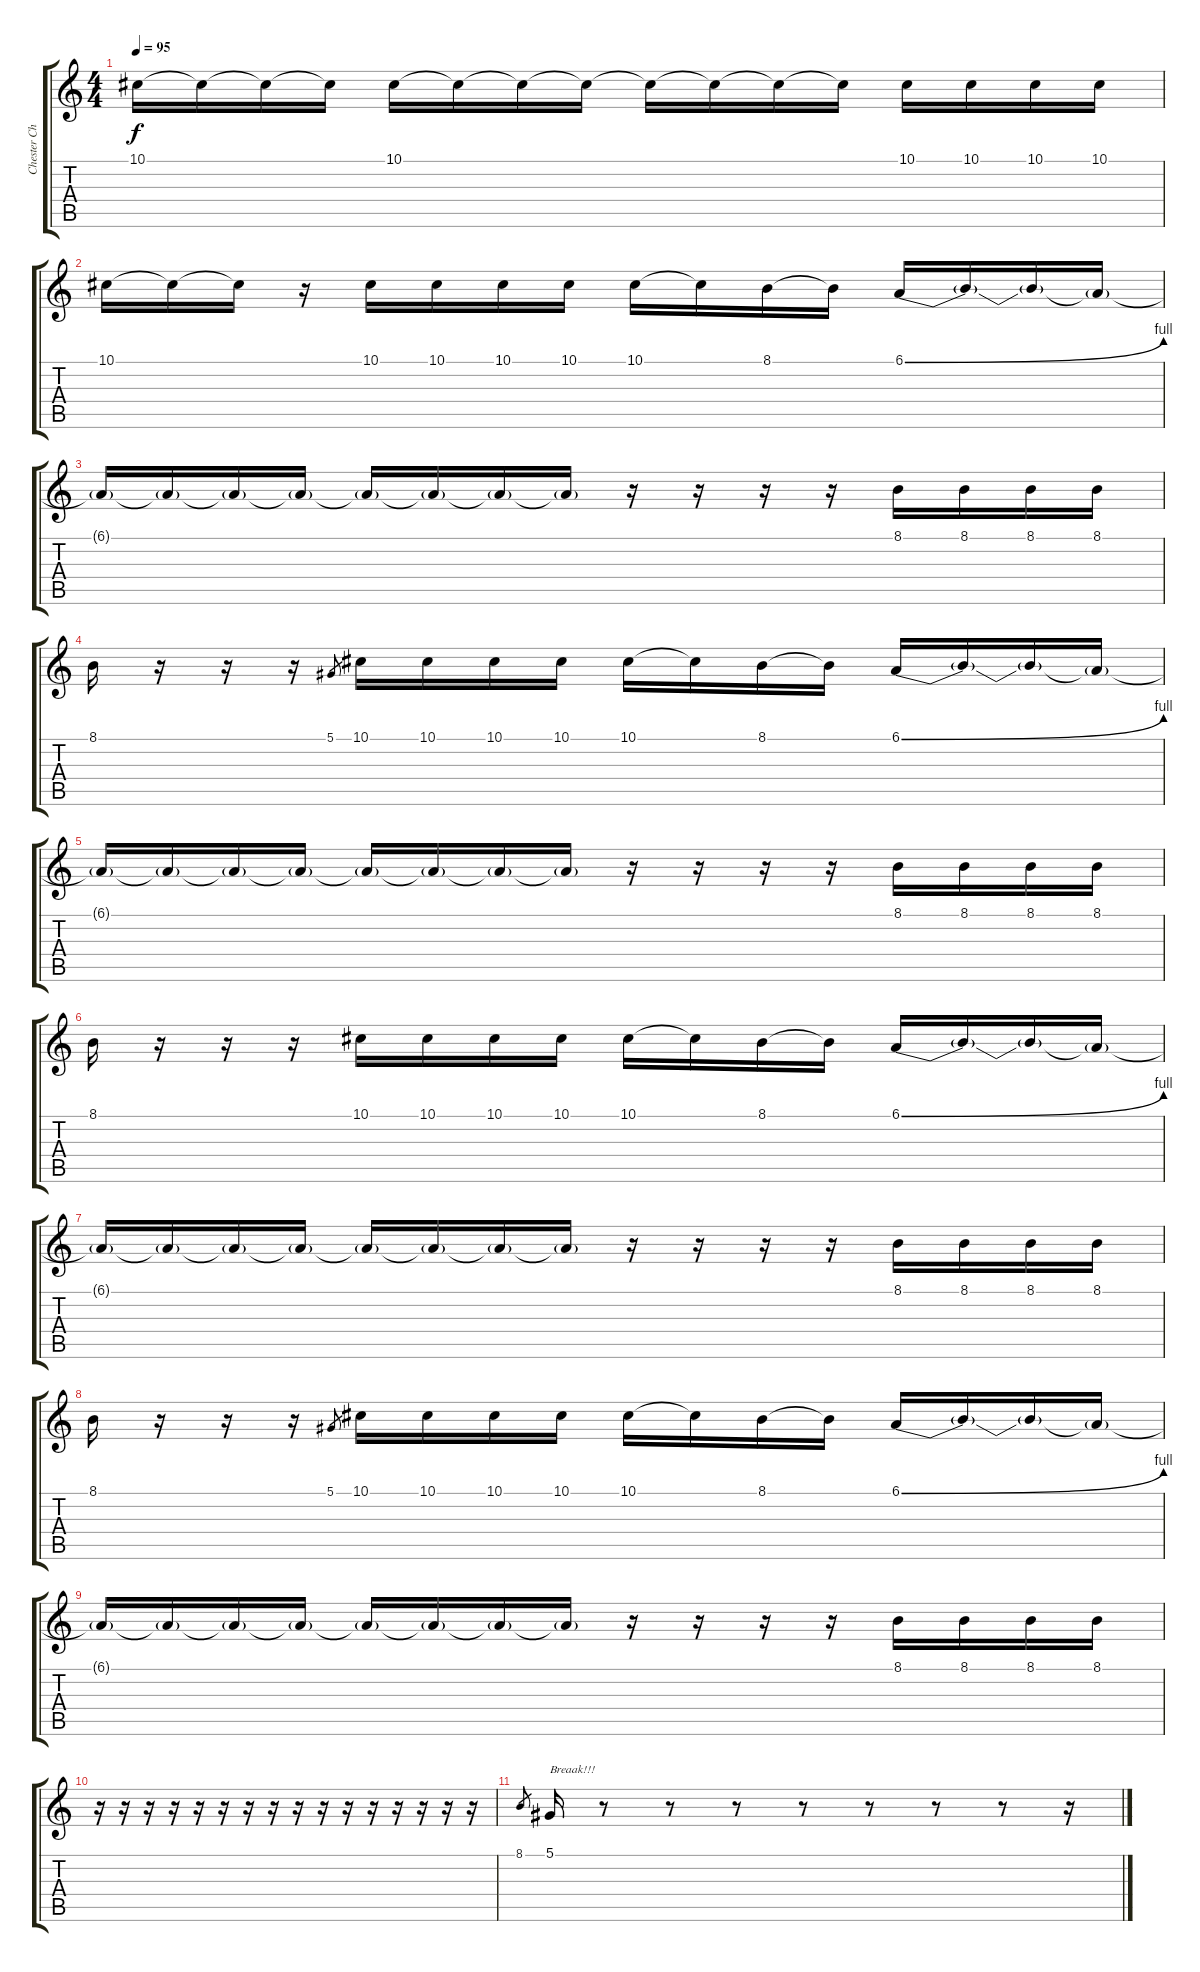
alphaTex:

\track ("Chester Charles Bennington" "Chester Ch") {instrument englishhorn}
\staff {score tabs}
\tuning (Eb4 Bb3 Gb3 Db3 Ab2 Eb2) {hide}
\ts (4 4)
\tempo 95
\clef g2
\ks c
10.1.16{dy f} 10.1{t}.16 10.1{t}.16 10.1{t}.16 10.1.16 10.1{t}.16 10.1{t}.16 10.1{t}.16 10.1{t}.16 10.1{t}.16 10.1{t}.16 10.1{t}.16 10.1.16 10.1.16 10.1.16 10.1.16 |
10.1.16 10.1{t}.16 10.1{t}.16 r.16 10.1.16 10.1.16 10.1.16 10.1.16 10.1.16 10.1{t}.16 8.1.16 8.1{t}.16 6.1{be (bend 0 0 60 4)}.16 6.1{t}.16 6.1{t}.16 6.1{t}.16 |
6.1{t}.16 6.1{t}.16 6.1{t}.16 6.1{t}.16 6.1{t}.16 6.1{t}.16 6.1{t}.16 6.1{t}.16 r.16 r.16 r.16 r.16 8.1.16 8.1.16 8.1.16 8.1.16 |
8.1.16 r.16 r.16 r.16 5.1.8{gr} 10.1.16 10.1.16 10.1.16 10.1.16 10.1.16 10.1{t}.16 8.1.16 8.1{t}.16 6.1{be (bend 0 0 60 4)}.16 6.1{t}.16 6.1{t}.16 6.1{t}.16 |
6.1{t}.16 6.1{t}.16 6.1{t}.16 6.1{t}.16 6.1{t}.16 6.1{t}.16 6.1{t}.16 6.1{t}.16 r.16 r.16 r.16 r.16 8.1.16 8.1.16 8.1.16 8.1.16 |
8.1.16 r.16 r.16 r.16 10.1.16 10.1.16 10.1.16 10.1.16 10.1.16 10.1{t}.16 8.1.16 8.1{t}.16 6.1{be (bend 0 0 60 4)}.16 6.1{t}.16 6.1{t}.16 6.1{t}.16 |
6.1{t}.16 6.1{t}.16 6.1{t}.16 6.1{t}.16 6.1{t}.16 6.1{t}.16 6.1{t}.16 6.1{t}.16 r.16 r.16 r.16 r.16 8.1.16 8.1.16 8.1.16 8.1.16 |
8.1.16 r.16 r.16 r.16 5.1.8{gr} 10.1.16 10.1.16 10.1.16 10.1.16 10.1.16 10.1{t}.16 8.1.16 8.1{t}.16 6.1{be (bend 0 0 60 4)}.16 6.1{t}.16 6.1{t}.16 6.1{t}.16 |
6.1{t}.16 6.1{t}.16 6.1{t}.16 6.1{t}.16 6.1{t}.16 6.1{t}.16 6.1{t}.16 6.1{t}.16 r.16 r.16 r.16 r.16 8.1.16 8.1.16 8.1.16 8.1.16 |
r.16 r.16 r.16 r.16 r.16 r.16 r.16 r.16 r.16 r.16 r.16 r.16 r.16 r.16 r.16 r.16 |
8.1.8{gr} 5.1.16{txt "Breaak!!!"} r.8 r.8 r.8 r.8 r.8 r.8 r.8 r.16
